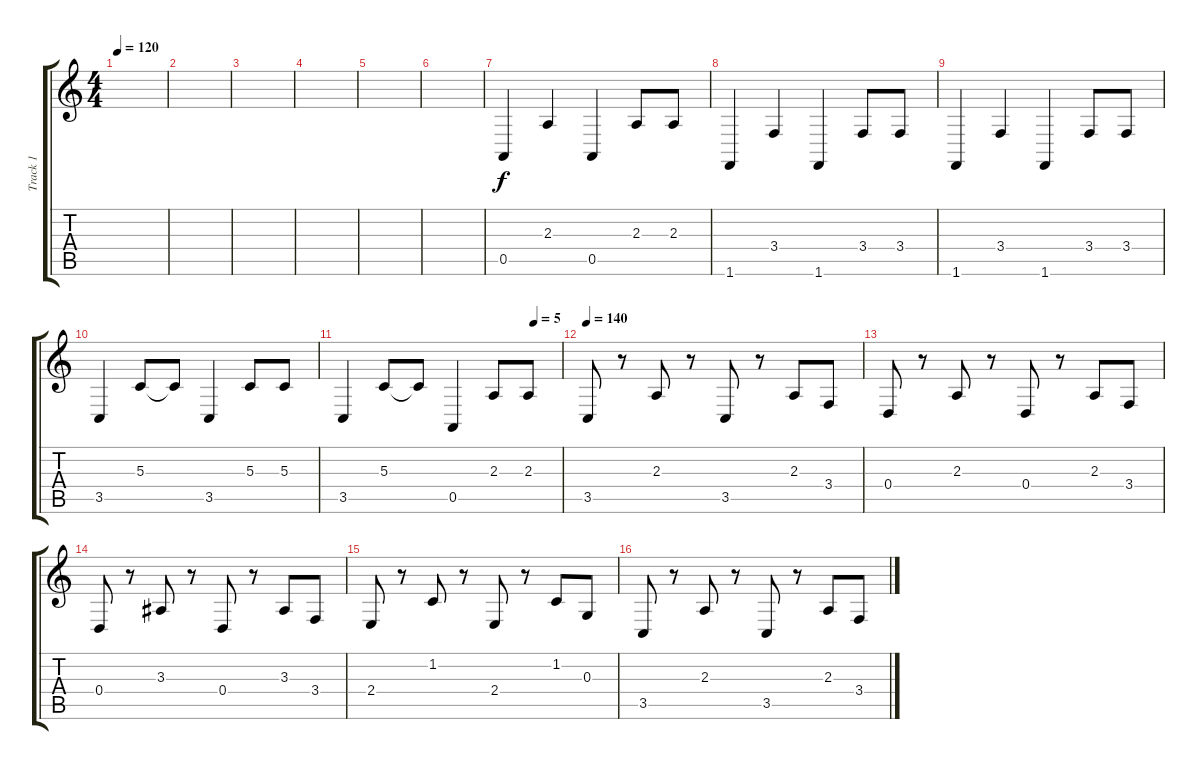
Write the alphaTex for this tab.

\track ("Track 1" "Track 1") {instrument brightacousticpiano}
\staff {score tabs}
\tuning (E4 B3 G3 D3 A2 E2) {hide}
\ts (4 4)
\tempo 120
\clef g2
\ks c
|
|
|
|
|
|
0.5.4{volume 10} 2.3.4 0.5.4 2.3.8 2.3.8 |
1.6.4 3.4.4 1.6.4 3.4.8 3.4.8 |
1.6.4 3.4.4 1.6.4 3.4.8 3.4.8 |
3.5.4 5.3.8 5.3{t}.8 3.5.4 5.3.8 5.3.8 |
\tempo (5 0.875)
3.5.4 5.3.8 5.3{t}.8 0.5.4 2.3.8 2.3.8 |
\tempo 140
3.5.8{volume 13} r.8 2.3.8 r.8 3.5.8 r.8 2.3.8 3.4.8 |
0.4.8 r.8 2.3.8 r.8 0.4.8 r.8 2.3.8 3.4.8 |
0.4.8 r.8 3.3.8 r.8 0.4.8 r.8 3.3.8 3.4.8 |
2.4.8 r.8 1.2.8 r.8 2.4.8 r.8 1.2.8 0.3.8 |
3.5.8 r.8 2.3.8 r.8 3.5.8 r.8 2.3.8 3.4.8
